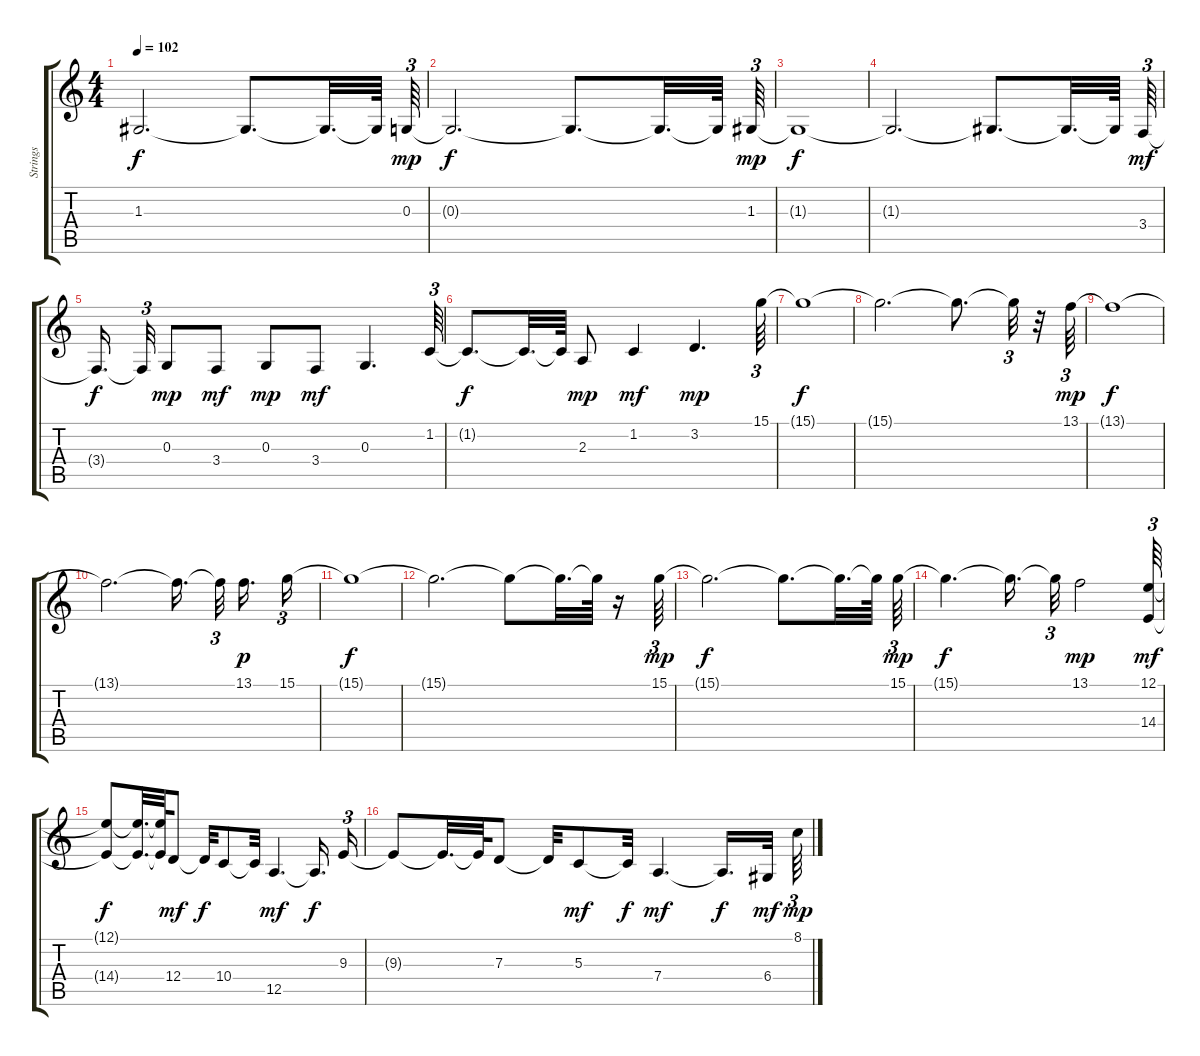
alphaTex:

\track ("Strings" "Strings") {instrument stringensemble2}
\staff {score tabs}
\tuning (E4 B3 G3 D3 A2 E2) {hide}
\ts (4 4)
\tempo 102
\clef g2
\ks c
1.3{t}.2{d dy f} 1.3{t}.8{d} 1.3{t}.32{d} 1.3{t}.64 0.3.64{tu (3 2) dy mp} |
0.3{t}.2{d dy f} 0.3{t}.8{d} 0.3{t}.32{d} 0.3{t}.64 1.3.64{tu (3 2) dy mp} |
1.3{t}.1{dy f} |
1.3{t}.2{d} 1.3{t}.8{d} 1.3{t}.32{d} 1.3{t}.64 3.4.64{tu (3 2) dy mf} |
3.4{t}.16{d dy f beam splitsecondary} 3.4{t}.32{tu (3 2)} 0.3.8{dy mp} 3.4.8{dy mf} 0.3.8{dy mp} 3.4.8{dy mf} 0.3.4{d} 1.2.64{tu (3 2)} |
1.2{t}.8{d dy f} 1.2{t}.32{d} 1.2{t}.64 2.3.8{dy mp} 1.2.4{dy mf} 3.2.4{d dy mp} 15.1.64{tu (3 2)} |
15.1{t}.1{dy f} |
15.1{t}.2{d} 15.1{t}.8{d} 15.1{t}.32{tu (3 2)} r.32 13.1.64{tu (3 2) dy mp} |
13.1{t}.1{dy f} |
13.1{t}.2{d} 13.1{t}.16{d beam splitsecondary} 13.1{t}.32{tu (3 2) beam splitsecondary} 13.1.16{d dy p} 15.1.16{tu (3 2)} |
15.1{t}.1{dy f} |
15.1{t}.2{d} 15.1{t}.8 15.1{t}.32{d} 15.1{t}.64 r.16 15.1.64{tu (3 2) dy mp} |
15.1{t}.2{d dy f} 15.1{t}.8{d} 15.1{t}.32{d} 15.1{t}.64 15.1.64{tu (3 2) dy mp} |
15.1{t}.4{d dy f} 15.1{t}.16{d} 15.1{t}.32{tu (3 2)} 13.1.2{dy mp} (12.1 14.4).64{tu (3 2) dy mf} |
(12.1{t} 14.4{t}).8{dy f} (12.1{t} 14.4{t}).32{d} (12.1{t} 14.4{t}).64 12.4.8{dy mf} 12.4{t}.32{dy f} 10.4.8 10.4{t}.32 12.5.4{d dy mf} 12.5{t}.16{d dy f} 9.3.16{tu (3 2)} |
9.3{t}.8 9.3{t}.32{d} 9.3{t}.64 7.3.8 7.3{t}.32 5.3.8{dy mf} 5.3{t}.32{dy f} 7.4.4{d dy mf} 7.4{t}.16{d dy f} 6.4.32{dy mf} 8.1.64{tu (3 2) dy mp}
